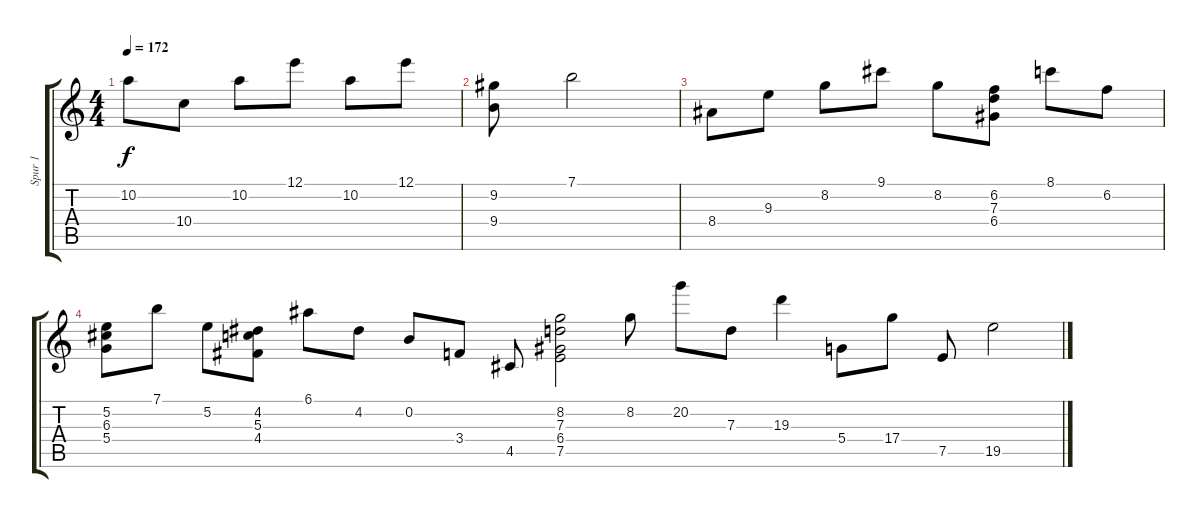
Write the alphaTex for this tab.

\track ("Spur 1" "Spur 1") {instrument distortionguitar}
\staff {score tabs}
\tuning (E4 B3 G3 D3 A2 E2) {hide}
\ts (4 4)
\tempo 172
\clef g2
\ks c
10.2.8{dy f} 10.4.8 10.2.8 12.1.8 10.2.8 12.1.8 |
(9.2 9.4).8 7.1.2 |
8.4.8 9.3.8 8.2.8 9.1.8 8.2.8 (6.2 7.3 6.4).8 8.1.8 6.2.8 |
(5.2 6.3 5.4).8 7.1.8 5.2.8 (4.2 5.3 4.4).8 6.1.8 4.2.8 0.2.8 3.4.8 4.5.8 (8.2 7.3 6.4 7.5).2 8.2.8 20.2.8 7.3.8 19.3.4 5.4.8 17.4.8 7.5.8 19.5.2
